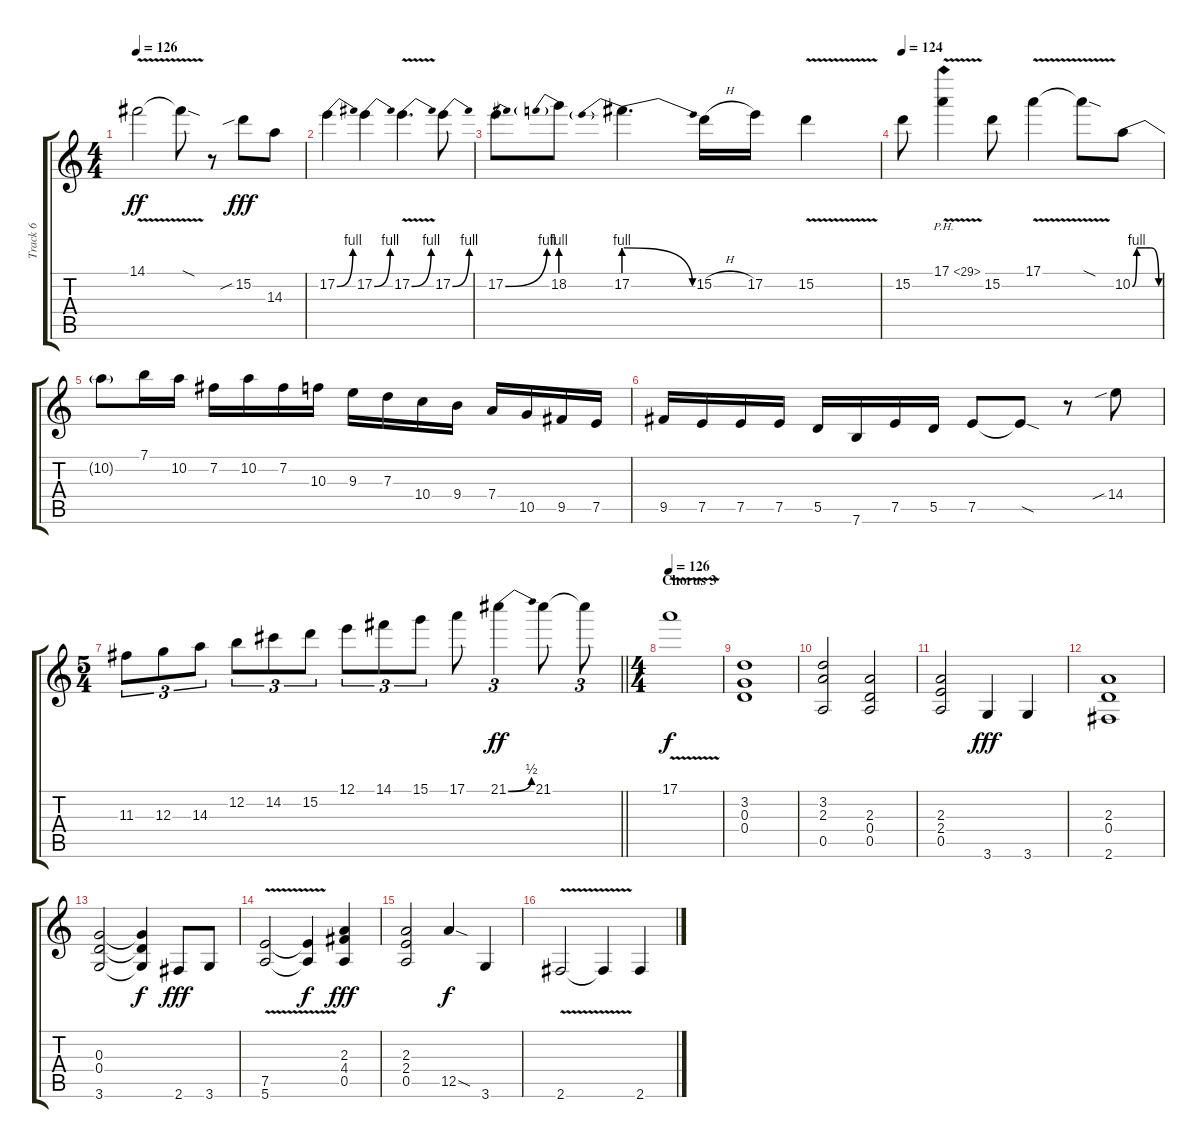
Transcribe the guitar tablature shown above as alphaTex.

\track ("Track 6" "Track 6") {instrument distortionguitar}
\staff {score tabs}
\tuning (E4 B3 G3 D3 A2 E2) {hide}
\ts (4 4)
\tempo 126
\clef g2
\ks c
14.1{v}.2{dy ff} 14.1{sod t}.8 r.8 15.2{sib}.8{dy fff} 14.3.8 |
17.2{be (bend 0 0 60 4)}.4 17.2{be (bend 0 0 60 4)}.4 17.2{be (bend 0 0 60 4) v}.4{d} 17.2{be (bend 0 0 60 4)}.8 |
17.2{be (bend 0 0 60 4)}.8 18.2{be (prebend 0 4 60 4)}.8 17.2{be (prebendrelease 0 4 60 0)}.4{d} 15.2{h}.16 17.2.16 15.2{v}.4 |
\tempo 124
15.2.8 17.1{ph 12 v}.4 15.2.8 17.1{v}.4 17.1{sod t}.8 10.2{be (custom 0 0 10 4 20 4 30 4 42 4 60 0)}.8 |
10.2{t}.8 7.1.16 10.2.16 7.2.16 10.2.16 7.2.16 10.3.16 9.3.16 7.3.16 10.4.16 9.4.16 7.4.16 10.5.16 9.5.16 7.5.16 |
9.5.16 7.5.16 7.5.16 7.5.16 5.5.16 7.6.16 7.5.16 5.5.16 7.5.8 7.5{sod t}.8 r.8 14.4{sib}.8 |
\ts (5 4)
\barLineRight lightlight
11.3.8{tu (3 2)} 12.3.8{tu (3 2)} 14.3.8{tu (3 2)} 12.2.8{tu (3 2)} 14.2.8{tu (3 2)} 15.2.8{tu (3 2)} 12.1.8{tu (3 2)} 14.1.8{tu (3 2)} 15.1.8{tu (3 2)} 17.1.8 21.1{be (bend 0 0 60 2)}.4{tu (3 2) dy ff} 21.1.8 21.1{t}.8{tu (3 2)} |
\ts (4 4)
\section ("" "Chorus 3")
\tempo 126
17.1{v}.1{dy f} |
(3.2 0.3 0.4).1{volume 1} |
(3.2 2.3 0.5).2 (2.3 0.4 0.5).2 |
(2.3 2.4 0.5).2 3.6.4{dy fff volume 2} 3.6.4 |
(2.3 0.4 2.6).1{volume 1} |
(0.3 0.4 3.6).2 (0.3{t} 0.4{t} 3.6{t}).4{dy f} 2.6.8{dy fff} 3.6.8 |
(7.5 5.6{v}).2 (7.5{t} 5.6{t}).4{dy f} (2.3 4.4 0.5).4{dy fff} |
(2.3 2.4 0.5).2 12.5{sod}.4{dy f volume 2} 3.6.4 |
2.6{v}.2 2.6{t}.4 2.6.4
